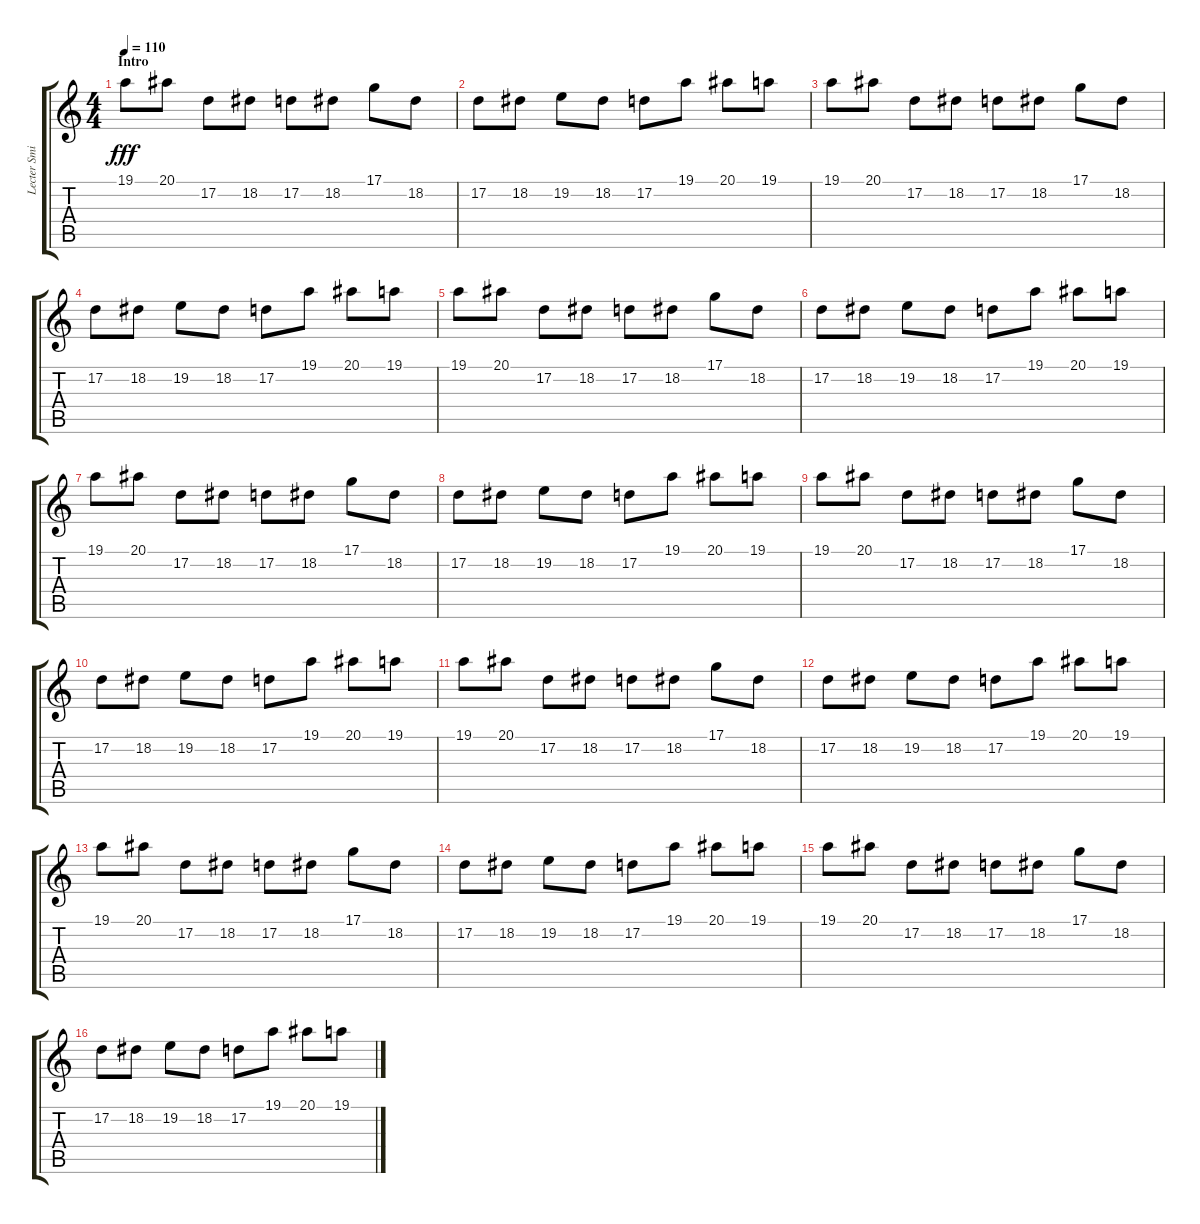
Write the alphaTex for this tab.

\track ("Lecter Smith" "Lecter Smi") {instrument pad8sweep}
\staff {score tabs}
\tuning (D4 A3 F3 C3 G2 D2) {hide}
\ts (4 4)
\section ("" "Intro")
\tempo 110
\clef g2
\ks c
19.1.8{dy fff instrument pad8sweep} 20.1.8 17.2.8 18.2.8 17.2.8 18.2.8 17.1.8 18.2.8 |
17.2.8 18.2.8 19.2.8 18.2.8 17.2.8 19.1.8 20.1.8 19.1.8 |
19.1.8 20.1.8 17.2.8 18.2.8 17.2.8 18.2.8 17.1.8 18.2.8 |
17.2.8 18.2.8 19.2.8 18.2.8 17.2.8 19.1.8 20.1.8 19.1.8 |
19.1.8 20.1.8 17.2.8 18.2.8 17.2.8 18.2.8 17.1.8 18.2.8 |
17.2.8 18.2.8 19.2.8 18.2.8 17.2.8 19.1.8 20.1.8 19.1.8 |
19.1.8 20.1.8 17.2.8 18.2.8 17.2.8 18.2.8 17.1.8 18.2.8 |
17.2.8 18.2.8 19.2.8 18.2.8 17.2.8 19.1.8 20.1.8 19.1.8 |
19.1.8{volume 10} 20.1.8 17.2.8 18.2.8 17.2.8 18.2.8 17.1.8 18.2.8 |
17.2.8 18.2.8 19.2.8 18.2.8 17.2.8 19.1.8 20.1.8 19.1.8 |
19.1.8 20.1.8 17.2.8 18.2.8 17.2.8 18.2.8 17.1.8 18.2.8 |
17.2.8 18.2.8 19.2.8 18.2.8 17.2.8 19.1.8 20.1.8 19.1.8 |
19.1.8 20.1.8 17.2.8 18.2.8 17.2.8 18.2.8 17.1.8 18.2.8 |
17.2.8 18.2.8 19.2.8 18.2.8 17.2.8 19.1.8 20.1.8 19.1.8 |
19.1.8{volume 8} 20.1.8 17.2.8 18.2.8 17.2.8 18.2.8 17.1.8 18.2.8 |
17.2.8 18.2.8 19.2.8 18.2.8 17.2.8 19.1.8 20.1.8 19.1.8
